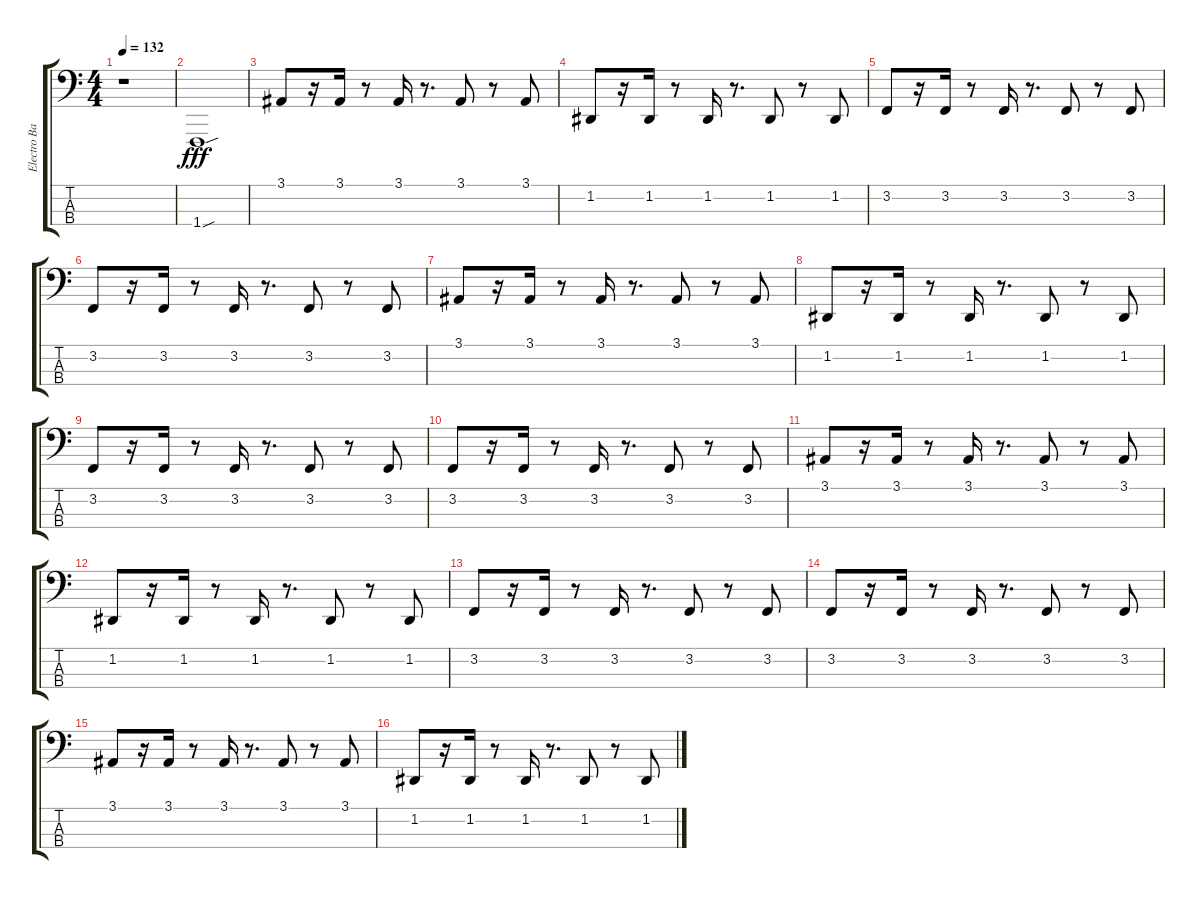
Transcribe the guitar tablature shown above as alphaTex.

\track ("Electro Bass" "Electro Ba") {instrument lead8bassandlead}
\staff {score tabs}
\tuning (G2 D2 A1 E1) {hide}
\ts (4 4)
\tempo 132
\clef f4
\ks c
r.1{dy fff} |
1.4{sou}.1 |
3.1.8 r.16 3.1.16 r.8 3.1.16 r.8{d} 3.1.8 r.8 3.1.8 |
1.2.8 r.16 1.2.16 r.8 1.2.16 r.8{d} 1.2.8 r.8 1.2.8 |
3.2.8 r.16 3.2.16 r.8 3.2.16 r.8{d} 3.2.8 r.8 3.2.8 |
3.2.8 r.16 3.2.16 r.8 3.2.16 r.8{d} 3.2.8 r.8 3.2.8 |
3.1.8 r.16 3.1.16 r.8 3.1.16 r.8{d} 3.1.8 r.8 3.1.8 |
1.2.8 r.16 1.2.16 r.8 1.2.16 r.8{d} 1.2.8 r.8 1.2.8 |
3.2.8 r.16 3.2.16 r.8 3.2.16 r.8{d} 3.2.8 r.8 3.2.8 |
3.2.8 r.16 3.2.16 r.8 3.2.16 r.8{d} 3.2.8 r.8 3.2.8 |
3.1.8 r.16 3.1.16 r.8 3.1.16 r.8{d} 3.1.8 r.8 3.1.8 |
1.2.8 r.16 1.2.16 r.8 1.2.16 r.8{d} 1.2.8 r.8 1.2.8 |
3.2.8 r.16 3.2.16 r.8 3.2.16 r.8{d} 3.2.8 r.8 3.2.8 |
3.2.8 r.16 3.2.16 r.8 3.2.16 r.8{d} 3.2.8 r.8 3.2.8 |
3.1.8 r.16 3.1.16 r.8 3.1.16 r.8{d} 3.1.8 r.8 3.1.8 |
1.2.8 r.16 1.2.16 r.8 1.2.16 r.8{d} 1.2.8 r.8 1.2.8
